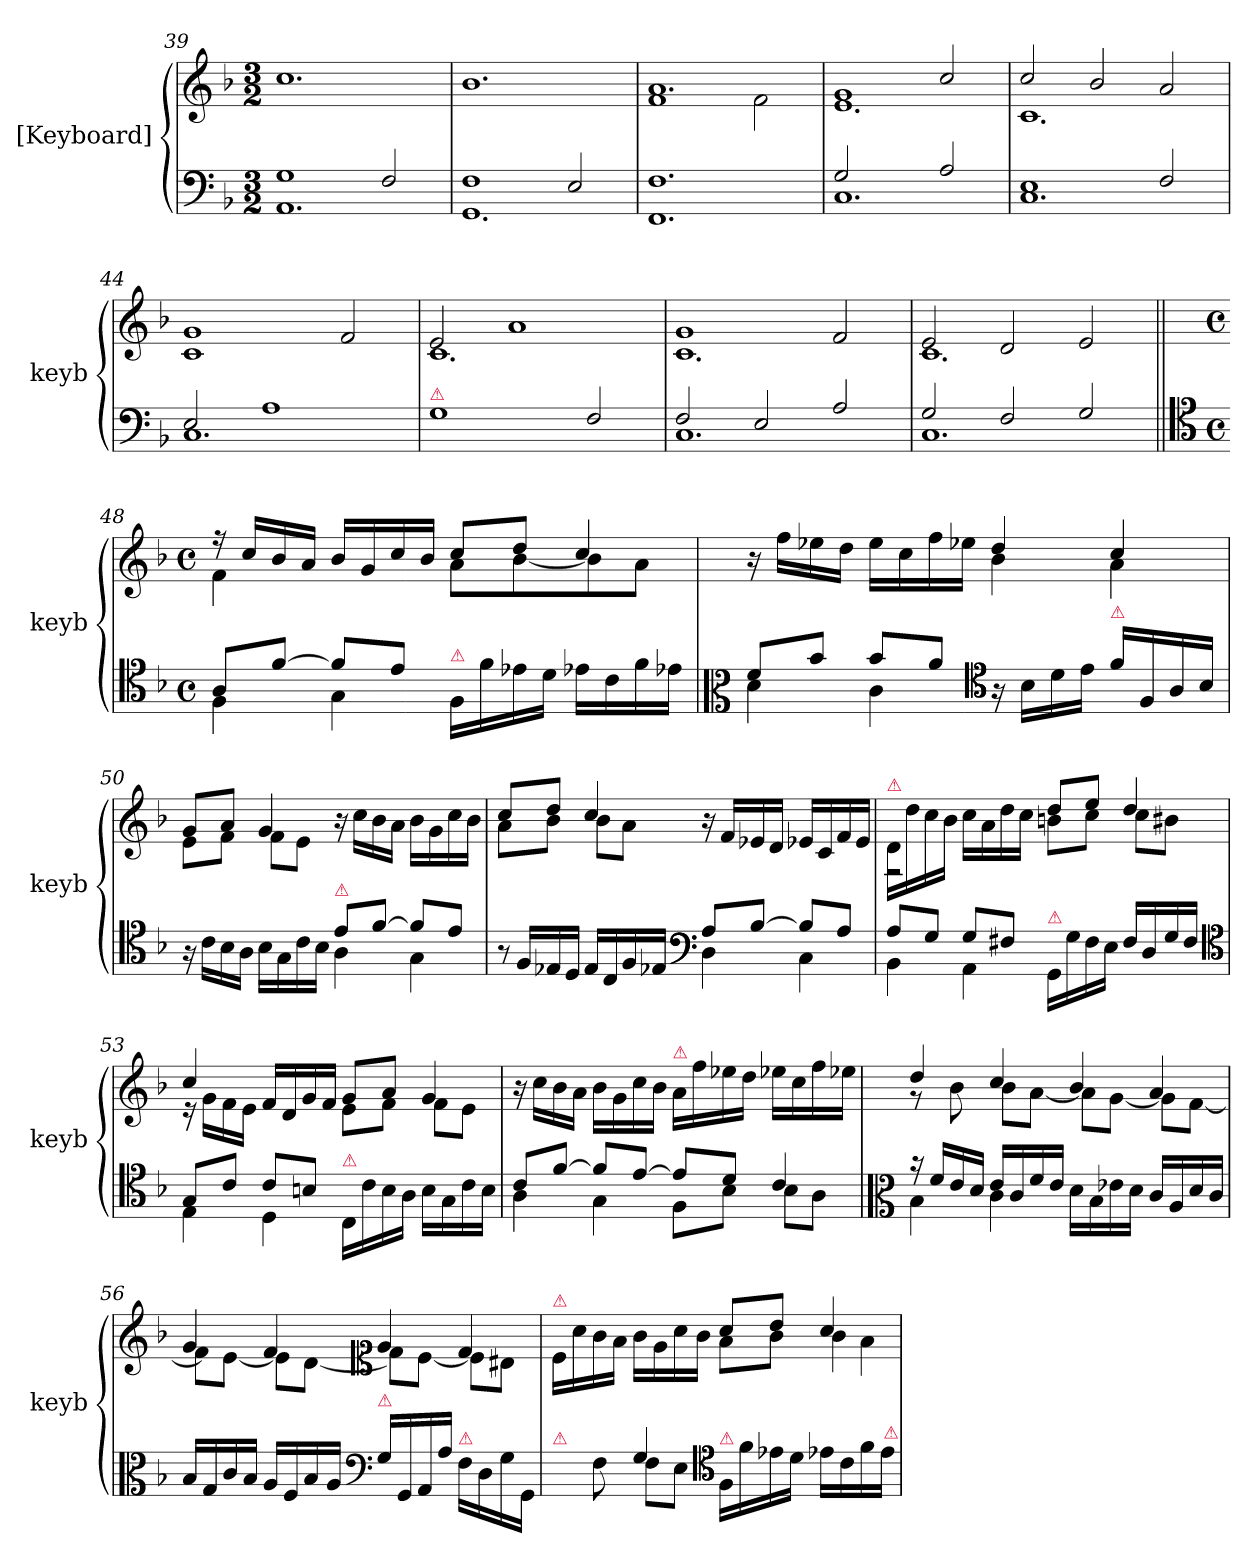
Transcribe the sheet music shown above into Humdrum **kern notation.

**kern	**kern
*part2	*part1
*staff2	*staff1
*I"[Keyboard]	*I"[Keyboard]
*I'keyb	*I'keyb
*clefF4	*clefG2
*k[b-]	*k[b-]
*M3/2	*M3/2
=39	=39
*^	*
1G	1.AA	1.cc
2F/	.	.
=40	=40	=40
1F	1.GG	1.b-
2E/	.	.
=41	=41	=41
*	*	*^
1.F	1.FF	1.a	1f
.	.	.	2f\
=42	=42	=42	=42
!LO:N:vis=2	!	!	!
1G	1.C	1g	1.e
2A/	.	2cc/	.
=43	=43	=43	=43
1E	1.C	2cc/	1.c
.	.	2b-/	.
2F/	.	2a/	.
=44	=44	=44	=44
!	!	!	!LO:N:vis=1
2E/	1.C	1g	1.c
1A	.	.	.
.	.	2f/	.
*v	*v	*	*
=45	=45	=45
!LO:TX:a:color=crimson:t=⚠	!	!
1G	2e/	1.c
.	1a	.
2F/	.	.
=46	=46	=46
*^	*	*
2F/	1.C	1g	1.c
2E/	.	.	.
2A/	.	2f/	.
=47	=47	=47	=47
2G/	1.C	2e/	1.c
2F/	.	2d/	.
2G/	.	2e/	.
=48||	=48||	=48||	=48||
*clefC4	*	*	*
*M4/4	*	*M4/4	*
*met(c)	*	*met(c)	*
8A/L	4F\	16r	4f\
.	.	16cc/LL	.
[8f/J	.	16b-/	.
.	.	16a/JJ	.
8f/L]	4G\	16b-/LL	4rgyy
.	.	16g/	.
8e/J	.	16cc/	.
.	.	16b-/JJ	.
!LO:TX:a:color=crimson:t=⚠	!	!	!
16F/LL	2rDyy	8cc/L	8a\L
16f\	.	.	.
16e-X\	.	8dd/J	[8b-\
16d\JJ	.	.	.
16e-X\LL	.	4cc/	8b-\]
16c\	.	.	.
16f\	.	.	8a\J
16e-X\JJ	.	.	.
=49	=49	=49	=49
*clefC3	*	*	*
8f/L	4d\	16r	4ryy
.	.	16ff\LL	.
8b-/J	.	16ee-X\	.
.	.	16dd\JJ	.
8b-/L	4c\	16ee-\LL	4ryy
.	.	16cc\	.
8a/J	.	16ff\	.
.	.	16ee-X\JJ	.
*clefC4	*	*	*
16r	2rDyy	4dd/	4b-\
16B-\LL	.	.	.
16d\	.	.	.
16e\JJ	.	.	.
!LO:TX:a:color=crimson:t=⚠	!	!	!
16f\LL	.	4cc/	4a\
16F/	.	.	.
16A/	.	.	.
16B-/JJ	.	.	.
=50	=50	=50	=50
16r	4ryy	8g/L	8e\L
16c\LL	.	.	.
16B-\	.	8a/J	8f\J
16A\JJ	.	.	.
16B-\LL	4ryy	4g/	8f\L
16G\	.	.	.
16c\	.	.	8e\J
16B-\JJ	.	.	.
!LO:TX:a:color=crimson:t=⚠	!	!	!
8e/L	4A\	16r	2reyy
.	.	16cc\LL	.
[8f/J	.	16b-\	.
.	.	16a\JJ	.
8f/L]	4G\	16b-\LL	.
.	.	16g\	.
8e/J	.	16cc\	.
.	.	16b-\JJ	.
=51	=51	=51	=51
!LO:N:vis=8	!	!	!
16r	2rDyy	8cc/L	8a\L
16F/LL	.	.	.
16E-X/	.	8dd/J	8b-\J
16D/JJ	.	.	.
16E-/LL	.	4cc/	8b-\L
16C/	.	.	.
16F/	.	.	8a\J
16E-X/JJ	.	.	.
*clefF4	*	*	*
8A/L	4D\	16r	2reyy
.	.	16f/LL	.
[8B-/J	.	16e-X/	.
.	.	16d/JJ	.
8B-/L]	4C\	16e-X/LL	.
.	.	16c/	.
8A/J	.	16f/	.
.	.	16e-/JJ	.
=52	=52	=52	=52
!	!	!LO:TX:a:color=crimson:t=⚠	!
8A/L	4BB-\	16d/LL	2r
.	.	16dd\	.
8G/J	.	16cc\	.
.	.	16b-\JJ	.
8G/L	4AA\	16cc\LL	.
.	.	16a\	.
8F#X/J	.	16dd\	.
.	.	16cc\JJ	.
!LO:TX:a:color=crimson:t=⚠	!	!	!
16GG/LL	2rAAAyy	8dd/L	8bn\L
16G\	.	.	.
16F#\	.	8ee/J	8cc\J
16E\JJ	.	.	.
16F#/LL	.	4dd/	8cc\L
16D/	.	.	.
16G/	.	.	8b#X\J
16F#/JJ	.	.	.
*clefC4	*	*	*
=53	=53	=53	=53
8G/L	4E\	4cc/	16r
.	.	.	16g\LL
8c/J	.	.	16f\
.	.	.	16e\JJ
8c/L	4D\	16f/LL	4rcyy
.	.	16d/	.
8Bn/J	.	16g/	.
.	.	16f/JJ	.
!LO:TX:a:color=crimson:t=⚠	!	!	!
16C/LL	2rBByy	8g/L	8e\L
16c\	.	.	.
16B\	.	8a/J	8f\J
16A\JJ	.	.	.
16B\LL	.	4g/	8f\L
16G\	.	.	.
16c\	.	.	8e\J
16B\JJ	.	.	.
*	*	*v	*v
=54	=54	=54
8c/L	4A\	16r
.	.	16cc\LL
[8f/J	.	16b-\
.	.	16a\JJ
8f/L]	4G\	16b-\LL
.	.	16g\
[8e/J	.	16cc\
.	.	16b-\JJ
!	!	!LO:TX:a:color=crimson:t=⚠
8e/L]	8F\L	16a/LL
.	.	16ff\
8d/J	8B-\J	16ee-X\
.	.	16dd\JJ
4c/	8B-\L	16ee-X\LL
.	.	16cc\
.	8A\J	16ff\
.	.	16ee-X\JJ
=55	=55	=55
*clefC3	*	*
*	*	*^
16r	4B-\	4dd/	8r
16f/LL	.	.	.
16e/	.	.	8b-\
16d/JJ	.	.	.
16e/LL	4c\	4cc/	8b-\L
16c/	.	.	.
16f/	.	.	[8a\J
16e/JJ	.	.	.
16d\LL	2rFyy	4b-/	8a\L]
16B-\	.	.	.
16e-X\	.	.	[8g\J
16d\JJ	.	.	.
16c/LL	.	4a/	8g\L]
16A/	.	.	.
16d/	.	.	[8f\J
16c/JJ	.	.	.
*v	*v	*	*
=56	=56	=56
16B-/LL	4g/	8f\L]
16G/	.	.
16c/	.	[8e\J
16B-/JJ	.	.
16A/LL	4f/	8e\L]
16F/	.	.
16B-/	.	[8d\J
16A/JJ	.	.
*clefF4	*clefC1	*
!LO:TX:a:color=crimson:t=⚠	!	!
16G\LL	4e/	8d\L]
16GG/	.	.
16AA/	.	[8c\J
16A\JJ	.	.
!LO:TX:a:color=crimson:t=⚠	!	!
16F\LL	4d/	8c\L]
16D\	.	.
16G\	.	8B#X\J
16GG/JJ	.	.
=57	=57	=57
*^	*	*
!	!	!LO:TX:a:color=crimson:t=⚠	!
!LO:TX:a:color=crimson:t=⚠	!	!	!
4ryy	8ryy	16c/LL	2rAyy
.	.	16a\	.
.	8F\	16g\	.
.	.	16f\JJ	.
4G	8F\L	16g\LL	.
.	.	16e\	.
.	8E\J	16a\	.
.	.	16g\JJ	.
*clefC4	*	*	*
!LO:TX:a:color=crimson:t=⚠	!	!	!
16F/LL	2rGGyy	8a/L	8f\L
16f\	.	.	.
16e-X\	.	8b-/J	8g\J
16d\JJ	.	.	.
!	!	!	!LO:N:vis=4
16e-X\LL	.	4a/	8g\
16c\	.	.	.
!	!	!	!LO:N:vis=4
16f\	.	.	8f\
16e-\JJ	.	.	.
*v	*v	*	*
*	*v	*v
!LO:TX:a:color=crimson:t=⚠	!
=	=
*-	*-
